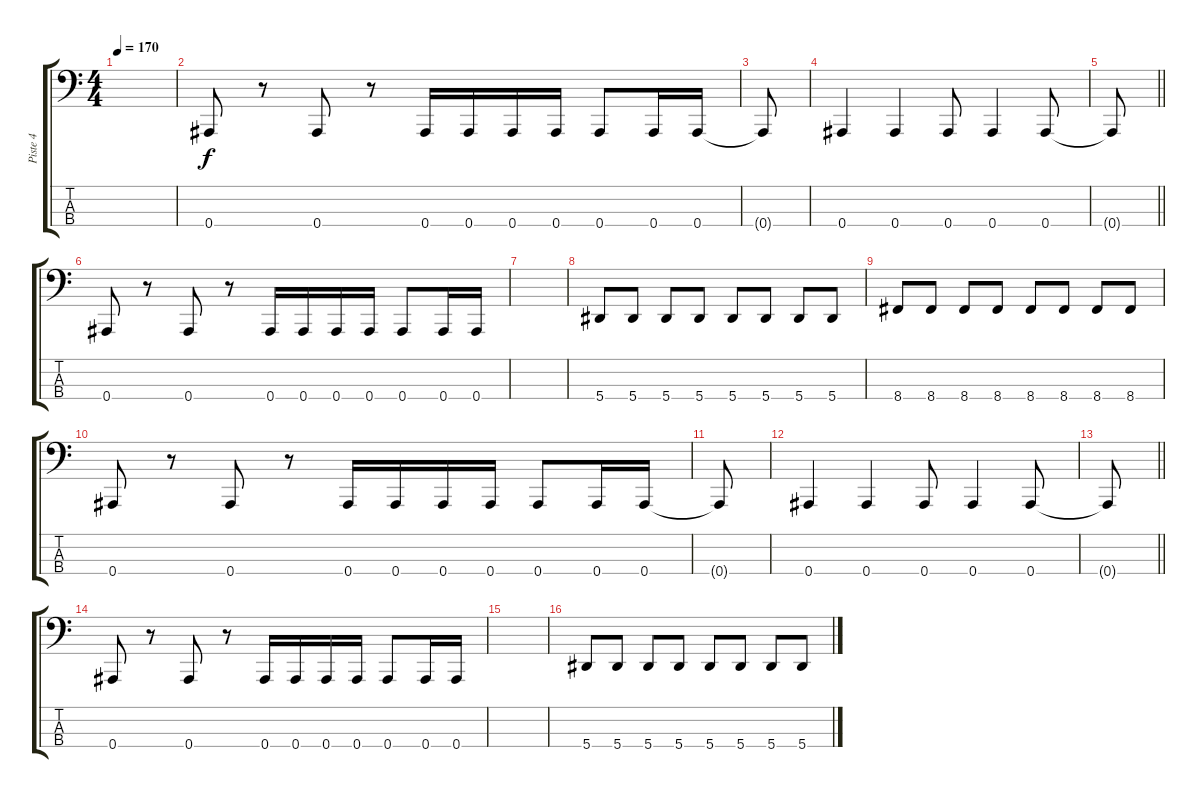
\track ("Piste 4" "Piste 4") {mute instrument electricbasspick}
\staff {score tabs}
\tuning (Eb2 Bb1 F1 Bb0) {hide}
\ts (4 4)
\tempo 170
\clef f4
\ks c
|
0.4.8 r.8 0.4.8 r.8 0.4.16 0.4.16 0.4.16 0.4.16 0.4.8 0.4.16 0.4.16 |
0.4{t}.8 |
0.4.4 0.4.4 0.4.8 0.4.4 0.4.8 |
\barLineRight lightlight
0.4{t}.8 |
0.4.8 r.8 0.4.8 r.8 0.4.16 0.4.16 0.4.16 0.4.16 0.4.8 0.4.16 0.4.16 |
|
5.4.8 5.4.8 5.4.8 5.4.8 5.4.8 5.4.8 5.4.8 5.4.8 |
8.4.8 8.4.8 8.4.8 8.4.8 8.4.8 8.4.8 8.4.8 8.4.8 |
0.4.8 r.8 0.4.8 r.8 0.4.16 0.4.16 0.4.16 0.4.16 0.4.8 0.4.16 0.4.16 |
0.4{t}.8 |
0.4.4 0.4.4 0.4.8 0.4.4 0.4.8 |
\barLineRight lightlight
0.4{t}.8 |
0.4.8 r.8 0.4.8 r.8 0.4.16 0.4.16 0.4.16 0.4.16 0.4.8 0.4.16 0.4.16 |
|
5.4.8 5.4.8 5.4.8 5.4.8 5.4.8 5.4.8 5.4.8 5.4.8
